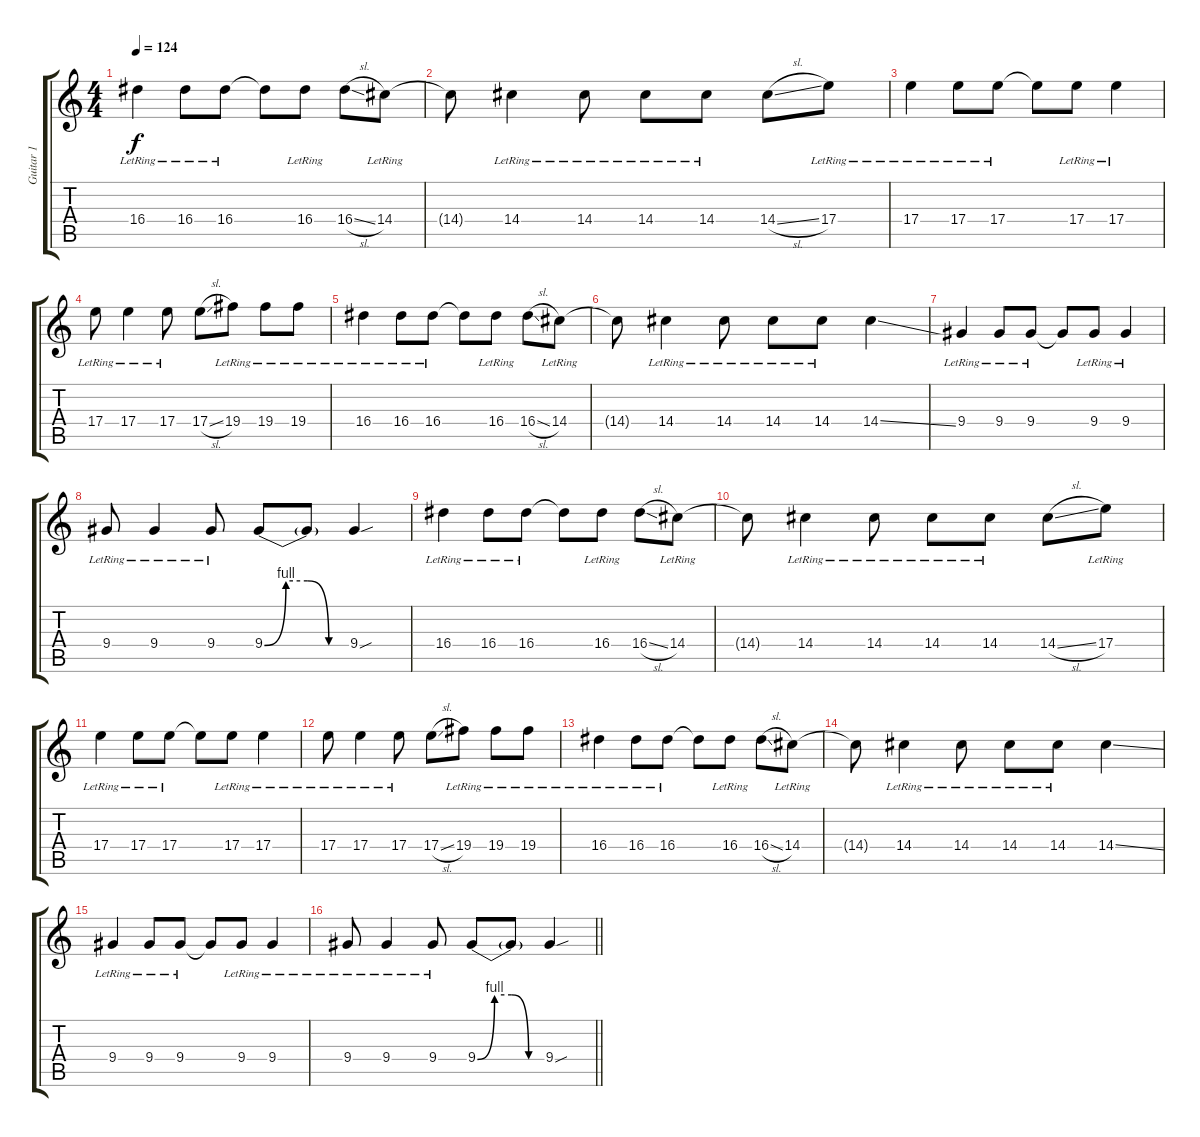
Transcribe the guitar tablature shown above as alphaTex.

\track ("Guitar 1" "Guitar 1") {instrument electricguitarjazz}
\staff {score tabs}
\tuning (Db4 Ab3 E3 B2 Gb2 Db2) {hide}
\ts (4 4)
\tempo 124
\clef g2
\ks c
16.4{lr}.4{dy f} 16.4{lr}.8 16.4{lr}.8 16.4{t}.8 16.4{lr}.8 16.4{sl}.8 14.4{lr}.8 |
14.4{t}.8 14.4{lr}.4 14.4{lr}.8 14.4{lr}.8 14.4{lr}.8 14.4{sl}.8 17.4{lr}.8 |
17.4{lr}.4 17.4{lr}.8 17.4{lr}.8 17.4{t}.8 17.4{lr}.8 17.4{lr}.4 |
17.4{lr}.8 17.4{lr}.4 17.4{lr}.8 17.4{sl}.8 19.4{lr}.8 19.4{lr}.8 19.4{lr}.8 |
16.4{lr}.4 16.4{lr}.8 16.4{lr}.8 16.4{t}.8 16.4{lr}.8 16.4{sl}.8 14.4{lr}.8 |
14.4{t}.8 14.4{lr}.4 14.4{lr}.8 14.4{lr}.8 14.4{lr}.8 14.4{ss}.4 |
9.4{lr}.4 9.4{lr}.8 9.4{lr}.8 9.4{t}.8 9.4{lr}.8 9.4{lr}.4 |
9.4{lr}.8 9.4{lr}.4 9.4{lr}.8 9.4{be (custom 0 0 15 4 30 4 45 0 60 0)}.8 9.4{t}.8 9.4{sou}.4 |
16.4{lr}.4 16.4{lr}.8 16.4{lr}.8 16.4{t}.8 16.4{lr}.8 16.4{sl}.8 14.4{lr}.8 |
14.4{t}.8 14.4{lr}.4 14.4{lr}.8 14.4{lr}.8 14.4{lr}.8 14.4{sl}.8 17.4{lr}.8 |
17.4{lr}.4 17.4{lr}.8 17.4{lr}.8 17.4{t}.8 17.4{lr}.8 17.4{lr}.4 |
17.4{lr}.8 17.4{lr}.4 17.4{lr}.8 17.4{sl}.8 19.4{lr}.8 19.4{lr}.8 19.4{lr}.8 |
16.4{lr}.4 16.4{lr}.8 16.4{lr}.8 16.4{t}.8 16.4{lr}.8 16.4{sl}.8 14.4{lr}.8 |
14.4{t}.8 14.4{lr}.4 14.4{lr}.8 14.4{lr}.8 14.4{lr}.8 14.4{ss}.4 |
9.4{lr}.4 9.4{lr}.8 9.4{lr}.8 9.4{t}.8 9.4{lr}.8 9.4{lr}.4 |
\barLineRight lightlight
9.4{lr}.8 9.4{lr}.4 9.4{lr}.8 9.4{be (custom 0 0 15 4 30 4 45 0 60 0)}.8 9.4{t}.8 9.4{sou}.4
